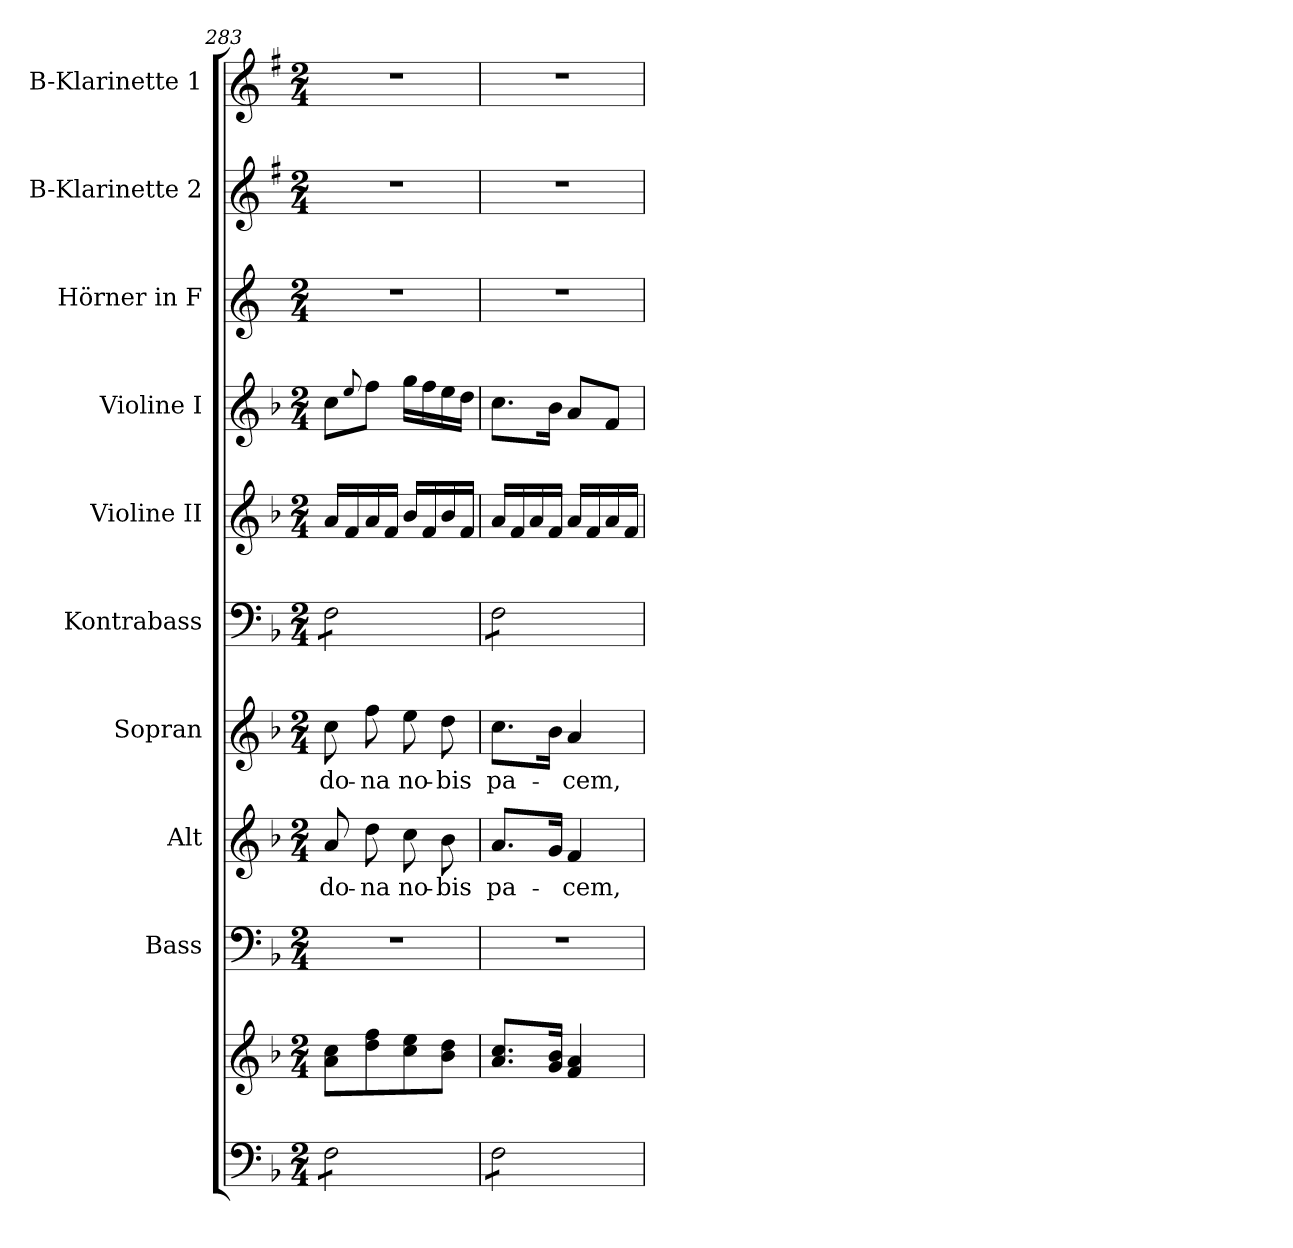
**kern	**kern	**kern	**kern	**text	**kern	**text	**kern	**kern	**kern	**kern	**kern	**kern
*part10	*part10	*part9	*part8	*part8	*part7	*part7	*part6	*part5	*part4	*part3	*part2	*part1
*staff11	*staff10	*staff9	*staff8	*staff8	*staff7	*staff7	*staff6	*staff5	*staff4	*staff3	*staff2	*staff1
*	*	*I"Bass	*I"Alt	*	*I"Sopran	*	*I"Kontrabass	*I"Violine II	*I"Violine I	*I"Hörner in F	*I"B-Klarinette 2	*I"B-Klarinette 1
*	*	*I'B.	*I'A.	*	*I'S.	*	*I'Kb.	*I'Vl. II	*I'Vl. I	*	*I'B Kl. 2	*I'B Kl. 1
*clefF4	*clefG2	*clefF4	*clefG2	*	*clefG2	*	*clefF4	*clefG2	*clefG2	*clefG2	*clefG2	*clefG2
*	*	*	*	*	*	*	*ITrd7c12	*	*	*ITrd4c7	*ITrd1c2	*ITrd1c2
*k[b-]	*k[b-]	*k[b-]	*k[b-]	*	*k[b-]	*	*k[b-]	*k[b-]	*k[b-]	*k[b-]	*k[b-]	*k[b-]
*F:	*F:	*F:	*F:	*	*F:	*	*F:	*F:	*F:	*F:	*F:	*F:
*M2/4	*M2/4	*M2/4	*M2/4	*	*M2/4	*	*M2/4	*M2/4	*M2/4	*M2/4	*M2/4	*M2/4
=283	=283	=283	=283	=283	=283	=283	=283	=283	=283	=283	=283	=283
!	!	!	!	!LO:LY:b	!	!LO:LY:b	!	!	!	!	!	!
*tremolo	*	*	*	*	*	*	*	*	*	*	*	*
*	*	*	*	*	*	*	*tremolo	*	*	*	*	*
8F\L	8a\ 8cc\L	2r	8a/	do-	8cc\	do-	8FF\L	16a/LL	8cc\L	2r	2r	2r
.	.	.	.	.	.	.	.	16f/	.	.	.	.
.	.	.	.	.	.	.	.	.	8qqee/	.	.	.
!	!	!	!	!LO:LY:b	!	!LO:LY:b	!	!	!	!	!	!
8F\	8dd\ 8ff\	.	8dd\	-na	8ff\	-na	8FF\	16a/	8ff\J	.	.	.
.	.	.	.	.	.	.	.	16f/JJ	.	.	.	.
!	!	!	!	!LO:LY:b	!	!LO:LY:b	!	!	!	!	!	!
8F\	8cc\ 8ee\	.	8cc\	no-	8ee\	no-	8FF\	16b-/LL	16gg\LL	.	.	.
.	.	.	.	.	.	.	.	16f/	16ff\	.	.	.
!	!	!	!	!LO:LY:b	!	!LO:LY:b	!	!	!	!	!	!
8F\J	8b-\ 8dd\J	.	8b-\	-bis	8dd\	-bis	8FF\J	16b-/	16ee\	.	.	.
.	.	.	.	.	.	.	.	16f/JJ	16dd\JJ	.	.	.
=284	=284	=284	=284	=284	=284	=284	=284	=284	=284	=284	=284	=284
!	!	!	!	!LO:LY:b	!	!LO:LY:b	!	!	!	!	!	!
8F\L	8.a/ 8.cc/L	2r	8.a/L	pa-	8.cc\L	pa-	8FF\L	16a/LL	8.cc\L	2r	2r	2r
.	.	.	.	.	.	.	.	16f/	.	.	.	.
8F\	.	.	.	.	.	.	8FF\	16a/	.	.	.	.
.	16g/ 16b-/Jk	.	16g/Jk	.	16b-\Jk	.	.	16f/JJ	16b-\Jk	.	.	.
!	!	!	!	!LO:LY:b	!	!LO:LY:b	!	!	!	!	!	!
8F\	4f/ 4a/	.	4f/	-cem,	4a/	-cem,	8FF\	16a/LL	8a/L	.	.	.
.	.	.	.	.	.	.	.	16f/	.	.	.	.
8F\J	.	.	.	.	.	.	8FF\J	16a/	8f/J	.	.	.
*	*	*	*	*	*	*	*Xtremolo	*	*	*	*	*
*Xtremolo	*	*	*	*	*	*	*	*	*	*	*	*
.	.	.	.	.	.	.	.	16f/JJ	.	.	.	.
=	=	=	=	=	=	=	=	=	=	=	=	=
*-	*-	*-	*-	*-	*-	*-	*-	*-	*-	*-	*-	*-
